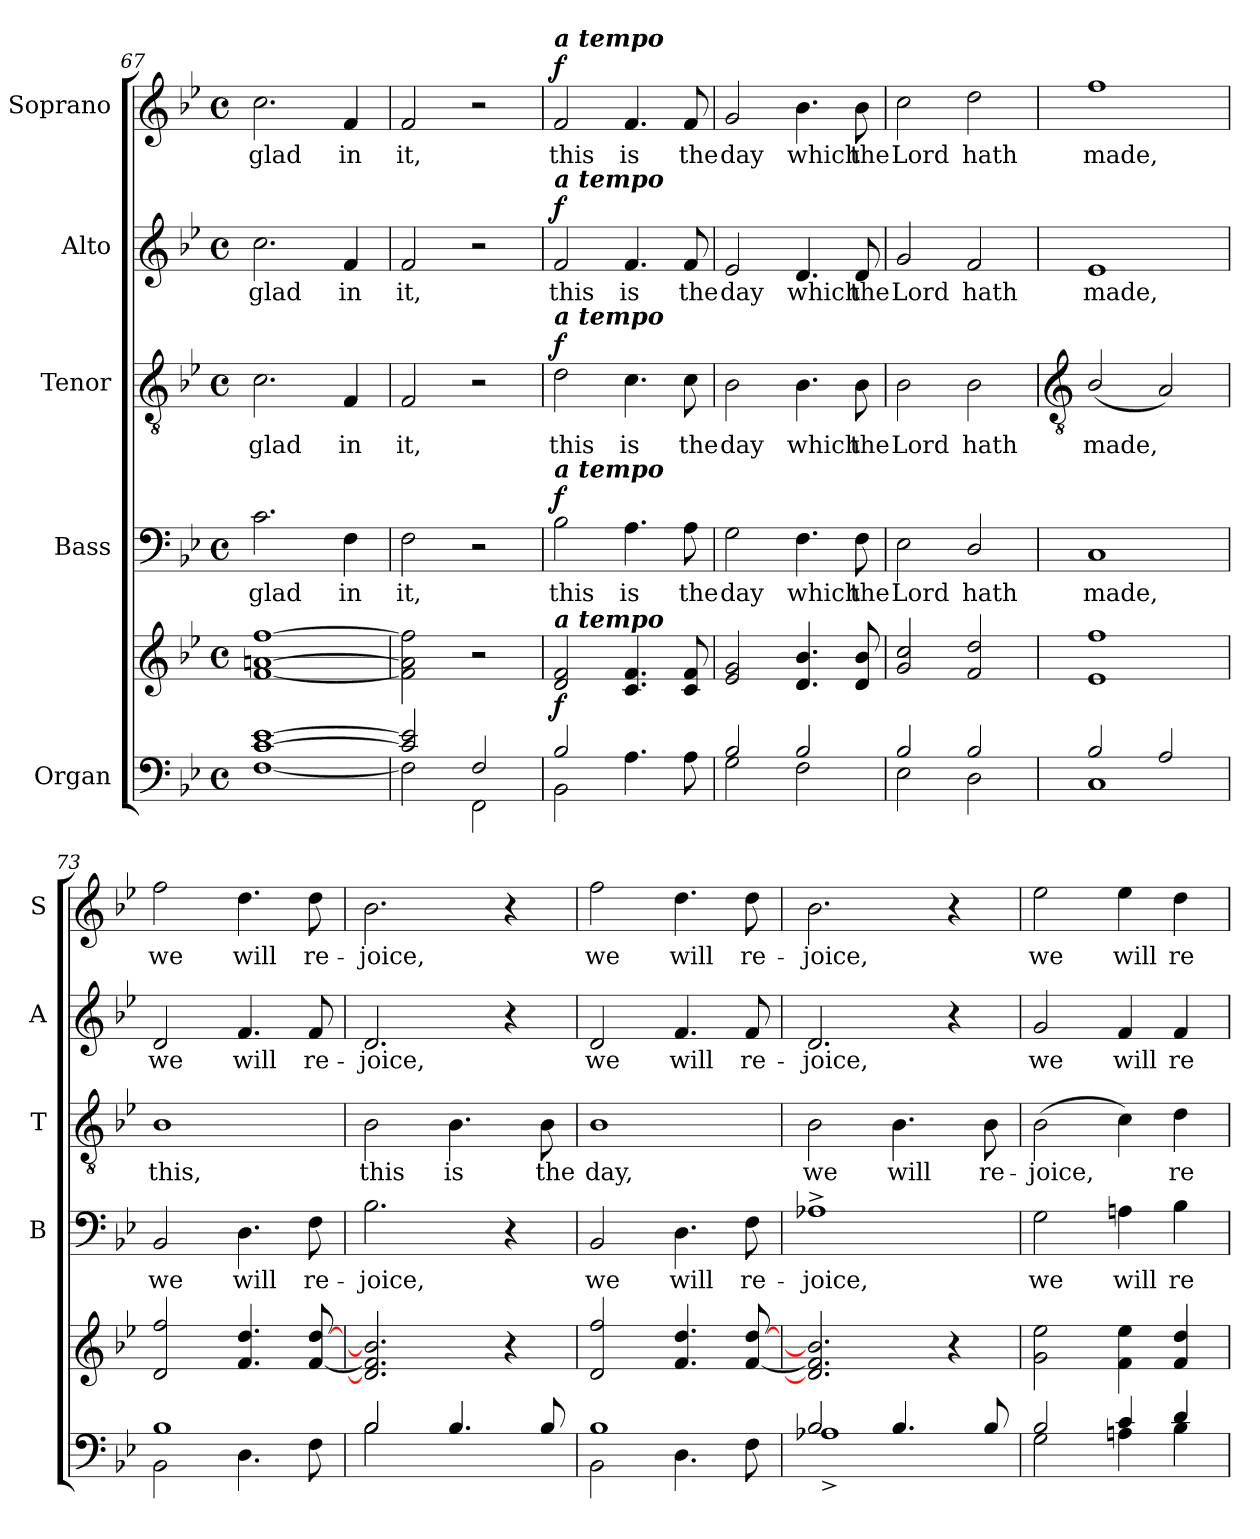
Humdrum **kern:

**kern	**kern	**dynam	**kern	**text	**dynam	**kern	**text	**dynam	**kern	**text	**dynam	**kern	**text	**dynam
*part5	*part5	*part5	*part4	*part4	*part4	*part3	*part3	*part3	*part2	*part2	*part2	*part1	*part1	*part1
*staff6	*staff5	*staff5/6	*staff4	*staff4	*staff4	*staff3	*staff3	*staff3	*staff2	*staff2	*staff2	*staff1	*staff1	*staff1
*I"Organ	*	*	*I"Bass	*	*	*I"Tenor	*	*	*I"Alto	*	*	*I"Soprano	*	*
*	*	*	*I'B	*	*	*I'T	*	*	*I'A	*	*	*I'S	*	*
*clefF4	*clefG2	*	*clefF4	*	*	*clefGv2	*	*	*clefG2	*	*	*clefG2	*	*
*k[b-e-]	*k[b-e-]	*	*k[b-e-]	*	*	*k[b-e-]	*	*	*k[b-e-]	*	*	*k[b-e-]	*	*
*B-:	*B-:	*	*B-:	*	*	*B-:	*	*	*B-:	*	*	*B-:	*	*
*M4/4	*M4/4	*	*M4/4	*	*	*M4/4	*	*	*M4/4	*	*	*M4/4	*	*
*met(c)	*met(c)	*	*met(c)	*	*	*met(c)	*	*	*met(c)	*	*	*met(c)	*	*
=67	=67	=67	=67	=67	=67	=67	=67	=67	=67	=67	=67	=67	=67	=67
*^	*	*	*	*	*	*	*	*	*	*	*	*	*	*
!	!	!	!	!	!LO:LY:b	!	!	!LO:LY:b	!	!	!LO:LY:b	!	!	!LO:LY:b	!
[1c/ [1e-/	[1F\	[1f [1an [1ff	.	2.c	glad	.	2.c	glad	.	2.cc	glad	.	2.cc	glad	.
!	!	!	!	!	!LO:LY:b	!	!	!LO:LY:b	!	!	!LO:LY:b	!	!	!LO:LY:b	!
.	.	.	.	4F	in	.	4F	in	.	4f	in	.	4f	in	.
=68	=68	=68	=68	=68	=68	=68	=68	=68	=68	=68	=68	=68	=68	=68	=68
!	!	!	!	!	!LO:LY:b	!	!	!LO:LY:b	!	!	!LO:LY:b	!	!	!LO:LY:b	!
2c/] 2e-/]	2F\]	2f] 2a] 2ff]	.	2F	it,	.	2F	it,	.	2f	it,	.	2f	it,	.
2F/	2FF\	2r	.	2r	.	.	2r	.	.	2r	.	.	2r	.	.
=69	=69	=69	=69	=69	=69	=69	=69	=69	=69	=69	=69	=69	=69	=69	=69
!	!	!	!	!	!	!	!	!	!	!	!	!	!LO:TX:a:Bi:t=a tempo	!	!
!	!	!	!	!	!	!	!	!	!	!LO:TX:a:Bi:t=a tempo	!	!	!	!	!
!	!	!	!	!	!	!	!LO:TX:a:Bi:t=a tempo	!	!	!	!	!	!	!	!
!	!	!	!	!LO:TX:a:Bi:t=a tempo	!	!	!	!	!	!	!	!	!	!	!
!	!	!LO:TX:a:Bi:t=a tempo	!	!	!	!	!	!	!	!	!	!	!	!	!
!	!	!	!LO:DY:b	!	!LO:LY:b	!LO:DY:b	!	!LO:LY:b	!LO:DY:b	!	!LO:LY:b	!LO:DY:b	!	!LO:LY:b	!LO:DY:b
2B-/	2BB-\	2d 2f	f	2B-	this	f	2d	this	f	2f	this	f	2f	this	f
!	!	!	!	!	!LO:LY:b	!	!	!LO:LY:b	!	!	!LO:LY:b	!	!	!LO:LY:b	!
2ryy	4.A\	4.c 4.f	.	4.A	is	.	4.c	is	.	4.f	is	.	4.f	is	.
!	!	!	!	!	!LO:LY:b	!	!	!LO:LY:b	!	!	!LO:LY:b	!	!	!LO:LY:b	!
.	8A\	8c 8f	.	8A	the	.	8c	the	.	8f	the	.	8f	the	.
=70	=70	=70	=70	=70	=70	=70	=70	=70	=70	=70	=70	=70	=70	=70	=70
!	!	!	!	!	!LO:LY:b	!	!	!LO:LY:b	!	!	!LO:LY:b	!	!	!LO:LY:b	!
2B-/	2G\	2e- 2g	.	2G	day	.	2B-	day	.	2e-	day	.	2g	day	.
!	!	!	!	!	!LO:LY:b	!	!	!LO:LY:b	!	!	!LO:LY:b	!	!	!LO:LY:b	!
2B-/	2F\	4.d 4.b-	.	4.F	which	.	4.B-	which	.	4.d	which	.	4.b-	which	.
!	!	!	!	!	!LO:LY:b	!	!	!LO:LY:b	!	!	!LO:LY:b	!	!	!LO:LY:b	!
.	.	8d 8b-	.	8F	the	.	8B-	the	.	8d	the	.	8b-	the	.
=71	=71	=71	=71	=71	=71	=71	=71	=71	=71	=71	=71	=71	=71	=71	=71
!	!	!	!	!	!LO:LY:b	!	!	!LO:LY:b	!	!	!LO:LY:b	!	!	!LO:LY:b	!
2B-/	2E-\	2g 2cc	.	2E-	Lord	.	2B-	Lord	.	2g	Lord	.	2cc	Lord	.
!	!	!	!	!	!LO:LY:b	!	!	!LO:LY:b	!	!	!LO:LY:b	!	!	!LO:LY:b	!
2B-/	2D\	2f 2dd	.	2D/	hath	.	2B-	hath	.	2f	hath	.	2dd	hath	.
!!LO:LB:g=z
=72	=72	=72	=72	=72	=72	=72	=72	=72	=72	=72	=72	=72	=72	=72	=72
*	*	*	*	*	*	*	*clefGv2	*	*	*	*	*	*	*	*
!	!	!	!	!	!LO:LY:b	!	!	!LO:LY:b	!	!	!LO:LY:b	!	!	!LO:LY:b	!
2B-/	1C\	1e- 1ff	.	1C	made,	.	(<2B-/	made,	.	1e-	made,	.	1ff	made,	.
2A/	.	.	.	.	.	.	2A)	.	.	.	.	.	.	.	.
=73	=73	=73	=73	=73	=73	=73	=73	=73	=73	=73	=73	=73	=73	=73	=73
!	!	!	!	!	!LO:LY:b	!	!	!LO:LY:b	!	!	!LO:LY:b	!	!	!LO:LY:b	!
1B-/	2BB-\	2d 2ff	.	2BB-	we	.	1B-	this,	.	2d	we	.	2ff	we	.
!	!	!	!	!	!LO:LY:b	!	!	!	!	!	!LO:LY:b	!	!	!LO:LY:b	!
.	4.D\	4.f 4.dd	.	4.D	will	.	.	.	.	4.f	will	.	4.dd	will	.
!	!	!	!	!	!LO:LY:b	!	!	!	!	!	!LO:LY:b	!	!	!LO:LY:b	!
.	8F\	[8f [8dd	.	8F	re-	.	.	.	.	8f	re-	.	8dd	re-	.
=74	=74	=74	=74	=74	=74	=74	=74	=74	=74	=74	=74	=74	=74	=74	=74
!	!	!	!	!	!LO:LY:b	!	!	!LO:LY:b	!	!	!LO:LY:b	!	!	!LO:LY:b	!
2B-/	2B-\	2.d] 2.f] 2.b-]	.	2.B-	-joice,	.	2B-	this	.	2.d	-joice,	.	2.b-	-joice,	.
!	!	!	!	!	!	!	!	!LO:LY:b	!	!	!	!	!	!	!
4.B-/	2ryy	.	.	.	.	.	4.B-	is	.	.	.	.	.	.	.
.	.	4r	.	4r	.	.	.	.	.	4r	.	.	4r	.	.
!	!	!	!	!	!	!	!	!LO:LY:b	!	!	!	!	!	!	!
8B-/	.	.	.	.	.	.	8B-	the	.	.	.	.	.	.	.
=75	=75	=75	=75	=75	=75	=75	=75	=75	=75	=75	=75	=75	=75	=75	=75
!	!	!	!	!	!LO:LY:b	!	!	!LO:LY:b	!	!	!LO:LY:b	!	!	!LO:LY:b	!
1B-/	2BB-\	2d 2ff	.	2BB-	we	.	1B-	day,	.	2d	we	.	2ff	we	.
!	!	!	!	!	!LO:LY:b	!	!	!	!	!	!LO:LY:b	!	!	!LO:LY:b	!
.	4.D\	4.f 4.dd	.	4.D	will	.	.	.	.	4.f	will	.	4.dd	will	.
!	!	!	!	!	!LO:LY:b	!	!	!	!	!	!LO:LY:b	!	!	!LO:LY:b	!
.	8F\	[8f [8dd	.	8F	re-	.	.	.	.	8f	re-	.	8dd	re-	.
=76	=76	=76	=76	=76	=76	=76	=76	=76	=76	=76	=76	=76	=76	=76	=76
!	!	!	!	!	!LO:LY:b	!	!	!LO:LY:b	!	!	!LO:LY:b	!	!	!LO:LY:b	!
2B-/	1A-X^\	2.d] 2.f] 2.b-]	.	1A-X^	-joice,	.	2B-	we	.	2.d	-joice,	.	2.b-	-joice,	.
!	!	!	!	!	!	!	!	!LO:LY:b	!	!	!	!	!	!	!
4.B-/	.	.	.	.	.	.	4.B-	will	.	.	.	.	.	.	.
.	.	4r	.	.	.	.	.	.	.	4r	.	.	4r	.	.
!	!	!	!	!	!	!	!	!LO:LY:b	!	!	!	!	!	!	!
8B-/	.	.	.	.	.	.	8B-	re-	.	.	.	.	.	.	.
=77	=77	=77	=77	=77	=77	=77	=77	=77	=77	=77	=77	=77	=77	=77	=77
!	!	!	!	!	!LO:LY:b	!	!	!LO:LY:b	!	!	!LO:LY:b	!	!	!LO:LY:b	!
2B-/	2G\	2g 2ee-	.	2G	we	.	(>2B-	-joice,	.	2g	we	.	2ee-	we	.
!	!	!	!	!	!LO:LY:b	!	!	!	!	!	!LO:LY:b	!	!	!LO:LY:b	!
4c/	4An\	4f 4ee-	.	4An	will	.	4c)	.	.	4f	will	.	4ee-	will	.
!	!	!	!	!	!LO:LY:b	!	!	!LO:LY:b	!	!	!LO:LY:b	!	!	!LO:LY:b	!
4d/	4B-\	4f 4dd	.	4B-	re-	.	4d	re-	.	4f	re-	.	4dd	re-	.
*v	*v	*	*	*	*	*	*	*	*	*	*	*	*	*	*
=	=	=	=	=	=	=	=	=	=	=	=	=	=	=
*-	*-	*-	*-	*-	*-	*-	*-	*-	*-	*-	*-	*-	*-	*-
